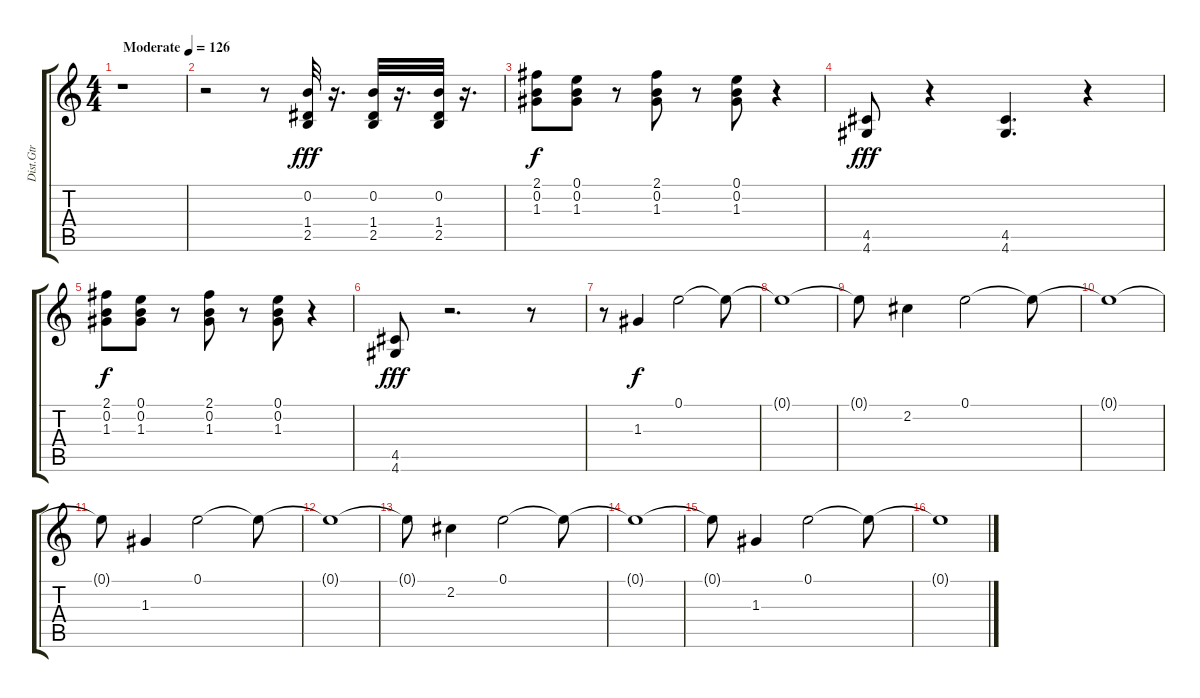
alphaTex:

\track ("Dist.Gtr" "Dist.Gtr") {instrument overdrivenguitar}
\staff {score tabs}
\tuning (E4 B3 G3 D3 A2 E2) {hide}
\ts (4 4)
\tempo (126 "Moderate")
\clef g2
\ks c
r.1{dy fff instrument overdrivenguitar} |
r.2 r.8 (0.2 1.4 2.5).32{balance 3} r.16{d} (0.2 1.4 2.5).32 r.16{d} (0.2 1.4 2.5).32 r.16{d} |
(2.1 0.2 1.3).8{dy f} (0.1 0.2 1.3).8 r.8 (2.1 0.2 1.3).8 r.8 (0.1 0.2 1.3).8 r.4 |
(4.5 4.6).8{dy fff} r.4 (4.5 4.6).4{d} r.4 |
(2.1 0.2 1.3).8{dy f} (0.1 0.2 1.3).8 r.8 (2.1 0.2 1.3).8 r.8 (0.1 0.2 1.3).8 r.4 |
(4.5 4.6).8{dy fff} r.2{d} r.8 |
r.8 1.3.4{dy f volume 13} 0.1.2 0.1{t}.8 |
0.1{t}.1 |
0.1{t}.8 2.2.4{volume 13} 0.1.2 0.1{t}.8 |
0.1{t}.1 |
0.1{t}.8 1.3.4{volume 5} 0.1.2{volume 13} 0.1{t}.8 |
0.1{t}.1 |
0.1{t}.8 2.2.4{volume 13} 0.1.2 0.1{t}.8 |
0.1{t}.1 |
0.1{t}.8 1.3.4{volume 13} 0.1.2 0.1{t}.8 |
0.1{t}.1
